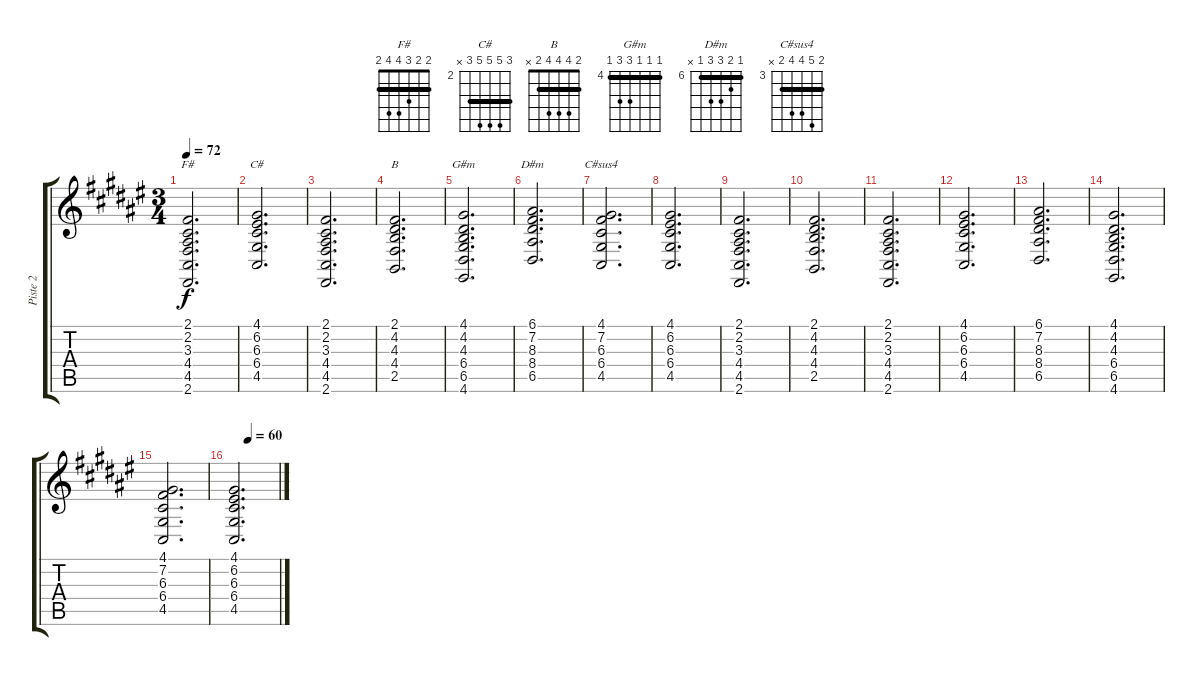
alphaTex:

\track ("Piste 2" "Piste 2") {instrument stringensemble1}
\staff {score tabs}
\tuning (E4 B3 G3 D3 A2 E2) {hide}
\chord ("F#" 2 2 3 4 4 2) {barre 2}
\chord ("C#" 4 6 6 6 4 x) {firstfret 2 barre 4}
\chord ("B" 2 4 4 4 2 x) {barre 2}
\chord ("G#m" 4 4 4 6 6 4) {firstfret 4 barre 4}
\chord ("D#m" 6 7 8 8 6 x) {firstfret 6 barre 6}
\chord ("C#sus4" 4 7 6 6 4 x) {firstfret 3 barre 4}
\ts (3 4)
\tempo 72
\clef g2
\ks f#
(2.1 2.2 3.3 4.4 4.5 2.6).2{d ch "F#" dy f} |
(4.1 6.2 6.3 6.4 4.5).2{d ch "C#"} |
(2.1 2.2 3.3 4.4 4.5 2.6).2{d} |
(2.1 4.2 4.3 4.4 2.5).2{d ch "B"} |
(4.1 4.2 4.3 6.4 6.5 4.6).2{d ch "G#m"} |
(6.1 7.2 8.3 8.4 6.5).2{d ch "D#m"} |
(4.1 7.2 6.3 6.4 4.5).2{d ch "C#sus4"} |
(4.1 6.2 6.3 6.4 4.5).2{d} |
(2.1 2.2 3.3 4.4 4.5 2.6).2{d} |
(2.1 4.2 4.3 4.4 2.5).2{d} |
(2.1 2.2 3.3 4.4 4.5 2.6).2{d} |
(4.1 6.2 6.3 6.4 4.5).2{d} |
(6.1 7.2 8.3 8.4 6.5).2{d} |
(4.1 4.2 4.3 6.4 6.5 4.6).2{d} |
(4.1 7.2 6.3 6.4 4.5).2{d} |
\tempo (60 0.3333333333333333)
(4.1 6.2 6.3 6.4 4.5).2{d}
